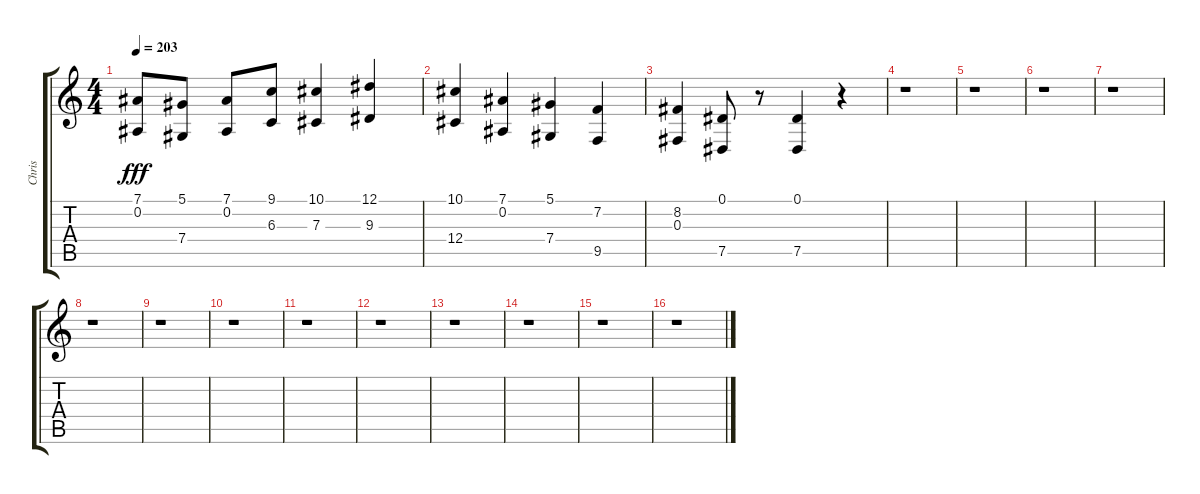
\track ("Chris" "Chris") {instrument accordion}
\staff {score tabs}
\tuning (Eb4 Bb3 Gb3 Db3 Ab2 Eb2) {hide}
\ts (4 4)
\tempo 203
\clef g2
\ks c
(7.1 0.2).8{dy fff} (5.1 7.4).8 (7.1 0.2).8 (9.1 6.3).8 (10.1 7.3).4 (12.1 9.3).4 |
(10.1 12.4).4 (7.1 0.2).4 (5.1 7.4).4 (7.2 9.5).4 |
(8.2 0.3).4 (0.1 7.5).8 r.8 (0.1 7.5).4 r.4 |
r.1 |
r.1 |
r.1 |
r.1 |
r.1 |
r.1 |
r.1 |
r.1 |
r.1 |
r.1 |
r.1 |
r.1 |
r.1
